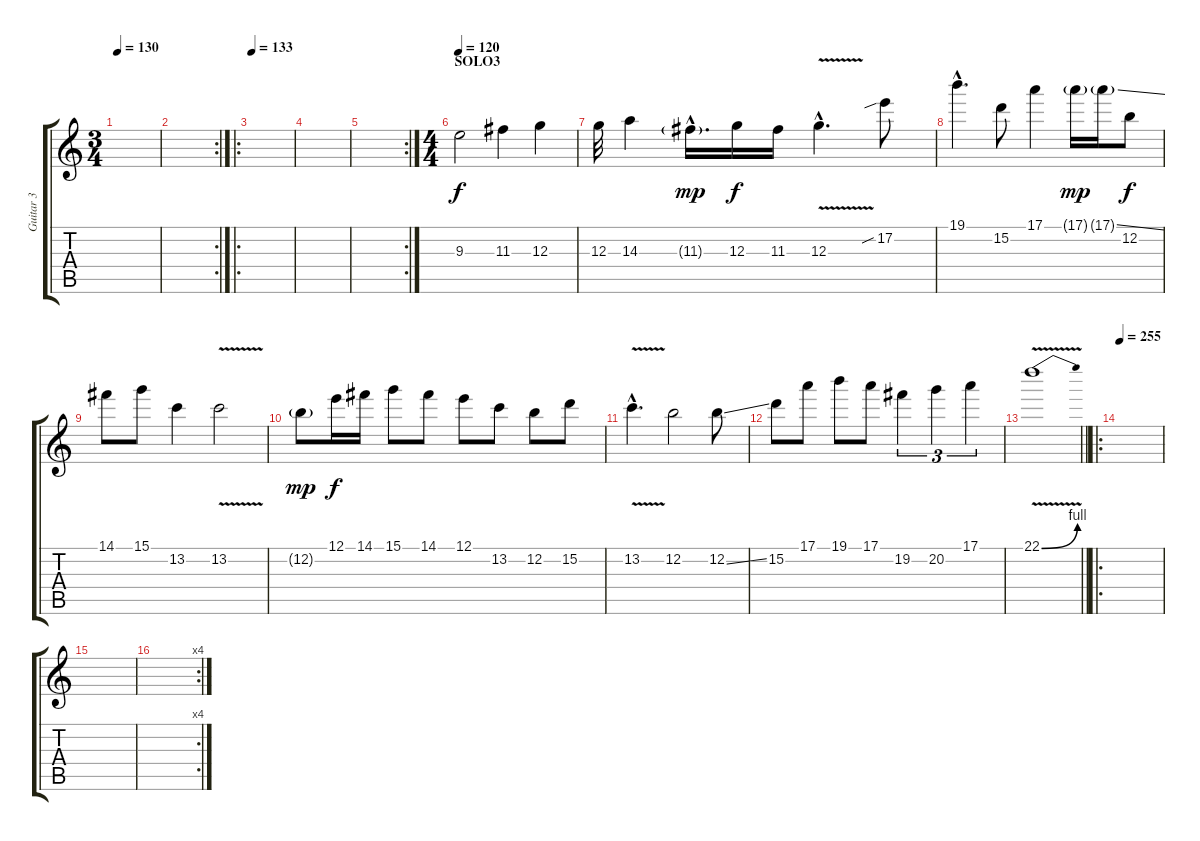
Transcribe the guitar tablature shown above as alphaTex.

\track ("Guitar 3" "Guitar 3") {instrument distortionguitar}
\staff {score tabs}
\tuning (E4 B3 G3 D3 A2 E2) {hide}
\ts (3 4)
\tempo 130
\clef g2
\ks c
|
\rc 2
|
\ro
\tempo 133
|
|
\rc 2
|
\ts (4 4)
\section ("" "SOLO3")
\tempo 120
9.3.2 11.3.4 12.3.4 |
12.3.32 14.3.4 11.3{g hac}.16{d dy mp} 12.3.16{dy f} 11.3.16 12.3{v hac}.4{d} 17.2{sib}.8 |
19.1{hac}.4{d} 15.2.8 17.1.4 17.1{g}.16{dy mp} 17.1{ss g}.16 12.2.8{dy f} |
14.1.8 15.1.8 13.2.4 13.2{v}.2 |
12.2{g}.8{dy mp} 12.1.16{dy f} 14.1.16 15.1.8 14.1.8 12.1.8 13.2.8 12.2.8 15.2.8 |
13.2{v hac}.4{d} 12.2.2 12.2{ss}.8 |
15.2.8 17.1.8 19.1.8 17.1.8 19.2.4{tu (3 2)} 20.2.4{tu (3 2)} 17.1.4{tu (3 2)} |
\barLineRight lightlight
22.1{be (bend 0 0 60 4) v}.1 |
\ro
\tempo 255
|
|
\rc 4
